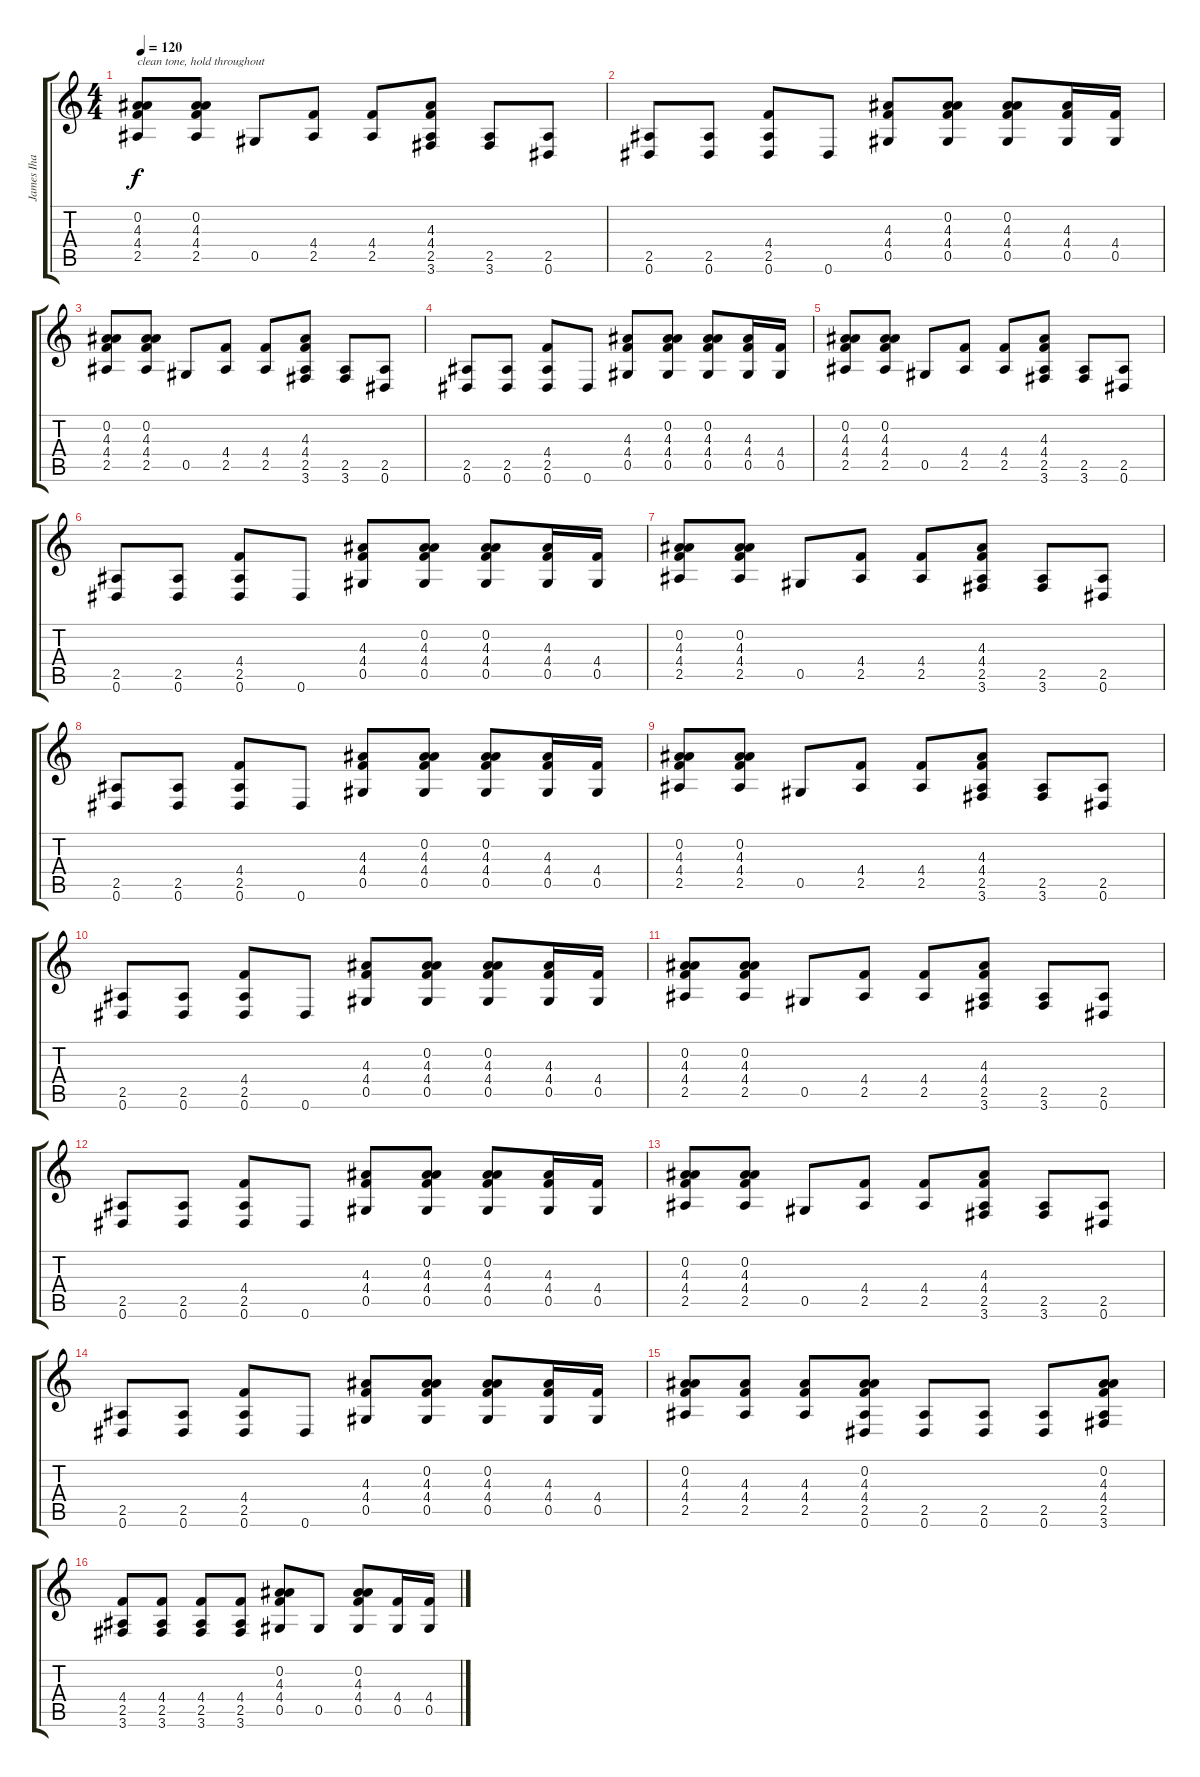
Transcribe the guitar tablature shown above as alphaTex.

\track ("James Iha (Ovd Guitar)" "James Iha ") {instrument overdrivenguitar}
\staff {score tabs}
\tuning (Eb4 Bb3 Gb3 Db3 Ab2 Eb2) {hide}
\ts (4 4)
\tempo 120
\clef g2
\ks c
(0.2 4.3 4.4 2.5).8{txt "clean tone, hold throughout" dy f instrument overdrivenguitar} (0.2 4.3 4.4 2.5).8 0.5.8 (4.4 2.5).8 (4.4 2.5).8 (4.3 4.4 2.5 3.6).8 (2.5 3.6).8 (2.5 0.6).8 |
(2.5 0.6).8 (2.5 0.6).8 (4.4 2.5 0.6).8 0.6.8 (4.3 4.4 0.5).8 (0.2 4.3 4.4 0.5).8 (0.2 4.3 4.4 0.5).8 (4.3 4.4 0.5).16 (4.4 0.5).16 |
(0.2 4.3 4.4 2.5).8 (0.2 4.3 4.4 2.5).8 0.5.8 (4.4 2.5).8 (4.4 2.5).8 (4.3 4.4 2.5 3.6).8 (2.5 3.6).8 (2.5 0.6).8 |
(2.5 0.6).8 (2.5 0.6).8 (4.4 2.5 0.6).8 0.6.8 (4.3 4.4 0.5).8 (0.2 4.3 4.4 0.5).8 (0.2 4.3 4.4 0.5).8 (4.3 4.4 0.5).16 (4.4 0.5).16 |
(0.2 4.3 4.4 2.5).8 (0.2 4.3 4.4 2.5).8 0.5.8 (4.4 2.5).8 (4.4 2.5).8 (4.3 4.4 2.5 3.6).8 (2.5 3.6).8 (2.5 0.6).8 |
(2.5 0.6).8 (2.5 0.6).8 (4.4 2.5 0.6).8 0.6.8 (4.3 4.4 0.5).8 (0.2 4.3 4.4 0.5).8 (0.2 4.3 4.4 0.5).8 (4.3 4.4 0.5).16 (4.4 0.5).16 |
(0.2 4.3 4.4 2.5).8 (0.2 4.3 4.4 2.5).8 0.5.8 (4.4 2.5).8 (4.4 2.5).8 (4.3 4.4 2.5 3.6).8 (2.5 3.6).8 (2.5 0.6).8 |
(2.5 0.6).8 (2.5 0.6).8 (4.4 2.5 0.6).8 0.6.8 (4.3 4.4 0.5).8 (0.2 4.3 4.4 0.5).8 (0.2 4.3 4.4 0.5).8 (4.3 4.4 0.5).16 (4.4 0.5).16 |
(0.2 4.3 4.4 2.5).8 (0.2 4.3 4.4 2.5).8 0.5.8 (4.4 2.5).8 (4.4 2.5).8 (4.3 4.4 2.5 3.6).8 (2.5 3.6).8 (2.5 0.6).8 |
(2.5 0.6).8 (2.5 0.6).8 (4.4 2.5 0.6).8 0.6.8 (4.3 4.4 0.5).8 (0.2 4.3 4.4 0.5).8 (0.2 4.3 4.4 0.5).8 (4.3 4.4 0.5).16 (4.4 0.5).16 |
(0.2 4.3 4.4 2.5).8 (0.2 4.3 4.4 2.5).8 0.5.8 (4.4 2.5).8 (4.4 2.5).8 (4.3 4.4 2.5 3.6).8 (2.5 3.6).8 (2.5 0.6).8 |
(2.5 0.6).8 (2.5 0.6).8 (4.4 2.5 0.6).8 0.6.8 (4.3 4.4 0.5).8 (0.2 4.3 4.4 0.5).8 (0.2 4.3 4.4 0.5).8 (4.3 4.4 0.5).16 (4.4 0.5).16 |
(0.2 4.3 4.4 2.5).8 (0.2 4.3 4.4 2.5).8 0.5.8 (4.4 2.5).8 (4.4 2.5).8 (4.3 4.4 2.5 3.6).8 (2.5 3.6).8 (2.5 0.6).8 |
(2.5 0.6).8 (2.5 0.6).8 (4.4 2.5 0.6).8 0.6.8 (4.3 4.4 0.5).8 (0.2 4.3 4.4 0.5).8 (0.2 4.3 4.4 0.5).8 (4.3 4.4 0.5).16 (4.4 0.5).16 |
(0.2 4.3 4.4 2.5).8 (4.3 4.4 2.5).8 (4.3 4.4 2.5).8 (0.2 4.3 4.4 2.5 0.6).8 (2.5 0.6).8 (2.5 0.6).8 (2.5 0.6).8 (0.2 4.3 4.4 2.5 3.6).8 |
(4.4 2.5 3.6).8 (4.4 2.5 3.6).8 (4.4 2.5 3.6).8 (4.4 2.5 3.6).8 (0.2 4.3 4.4 0.5).8 0.5.8 (0.2 4.3 4.4 0.5).8 (4.4 0.5).16 (4.4 0.5).16
